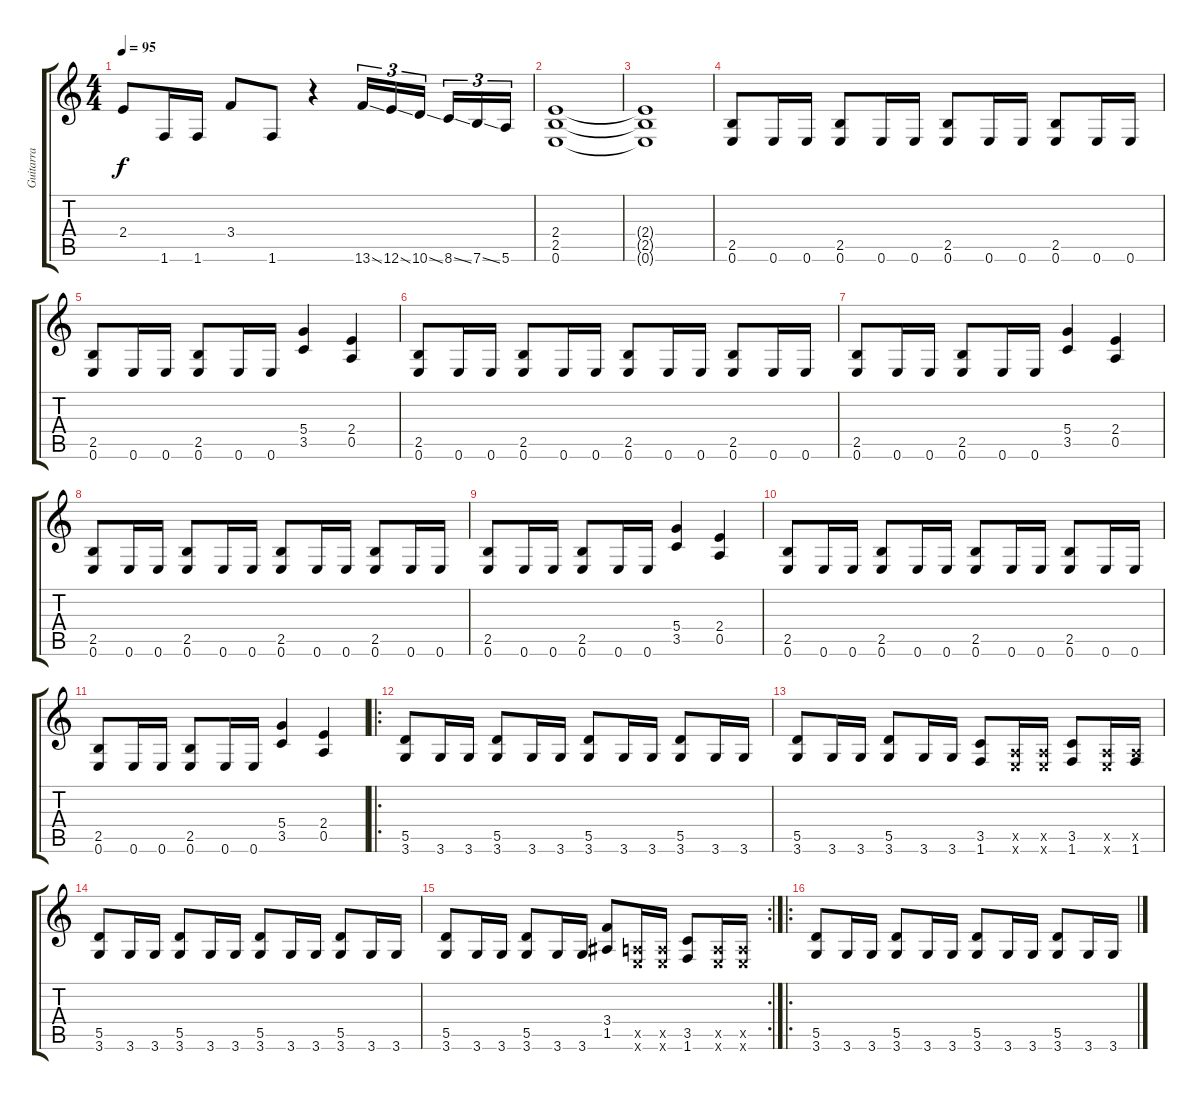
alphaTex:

\track ("Guitarra" "Guitarra") {instrument distortionguitar}
\staff {score tabs}
\tuning (E4 B3 G3 D3 A2 E2) {hide}
\ts (4 4)
\tempo 95
\clef g2
\ks c
2.4{t}.8{dy f} 1.6.16 1.6.16 3.4.8 1.6.8 r.4 13.6{ss}.16{tu (3 2)} 12.6{ss}.16{tu (3 2)} 10.6{ss}.16{tu (3 2)} 8.6{ss}.16{tu (3 2)} 7.6{ss}.16{tu (3 2)} 5.6.16{tu (3 2)} |
(2.4 2.5 0.6).1 |
(2.4{t} 2.5{t} 0.6{t}).1 |
(2.5 0.6).8 0.6.16 0.6.16 (2.5 0.6).8 0.6.16 0.6.16 (2.5 0.6).8 0.6.16 0.6.16 (2.5 0.6).8 0.6.16 0.6.16 |
(2.5 0.6).8 0.6.16 0.6.16 (2.5 0.6).8 0.6.16 0.6.16 (5.4 3.5).4 (2.4 0.5).4 |
(2.5 0.6).8 0.6.16 0.6.16 (2.5 0.6).8 0.6.16 0.6.16 (2.5 0.6).8 0.6.16 0.6.16 (2.5 0.6).8 0.6.16 0.6.16 |
(2.5 0.6).8 0.6.16 0.6.16 (2.5 0.6).8 0.6.16 0.6.16 (5.4 3.5).4 (2.4 0.5).4 |
(2.5 0.6).8 0.6.16 0.6.16 (2.5 0.6).8 0.6.16 0.6.16 (2.5 0.6).8 0.6.16 0.6.16 (2.5 0.6).8 0.6.16 0.6.16 |
(2.5 0.6).8 0.6.16 0.6.16 (2.5 0.6).8 0.6.16 0.6.16 (5.4 3.5).4 (2.4 0.5).4 |
(2.5 0.6).8 0.6.16 0.6.16 (2.5 0.6).8 0.6.16 0.6.16 (2.5 0.6).8 0.6.16 0.6.16 (2.5 0.6).8 0.6.16 0.6.16 |
(2.5 0.6).8 0.6.16 0.6.16 (2.5 0.6).8 0.6.16 0.6.16 (5.4 3.5).4 (2.4 0.5).4 |
\ro
(5.5 3.6).8 3.6.16 3.6.16 (5.5 3.6).8 3.6.16 3.6.16 (5.5 3.6).8 3.6.16 3.6.16 (5.5 3.6).8 3.6.16 3.6.16 |
(5.5 3.6).8 3.6.16 3.6.16 (5.5 3.6).8 3.6.16 3.6.16 (3.5 1.6).8 (0.5{x} 0.6{x}).16 (0.5{x} 0.6{x}).16 (3.5 1.6).8 (0.5{x} 0.6{x}).16 (0.5{x} 1.6).16 |
(5.5 3.6).8 3.6.16 3.6.16 (5.5 3.6).8 3.6.16 3.6.16 (5.5 3.6).8 3.6.16 3.6.16 (5.5 3.6).8 3.6.16 3.6.16 |
\rc 2
(5.5 3.6).8 3.6.16 3.6.16 (5.5 3.6).8 3.6.16 3.6.16 (3.4 1.5).8 (0.5{x} 0.6{x}).16 (0.5{x} 0.6{x}).16 (3.5 1.6).8 (0.5{x} 0.6{x}).16 (0.5{x} 0.6{x}).16 |
\ro
(5.5 3.6).8 3.6.16 3.6.16 (5.5 3.6).8 3.6.16 3.6.16 (5.5 3.6).8 3.6.16 3.6.16 (5.5 3.6).8 3.6.16 3.6.16
